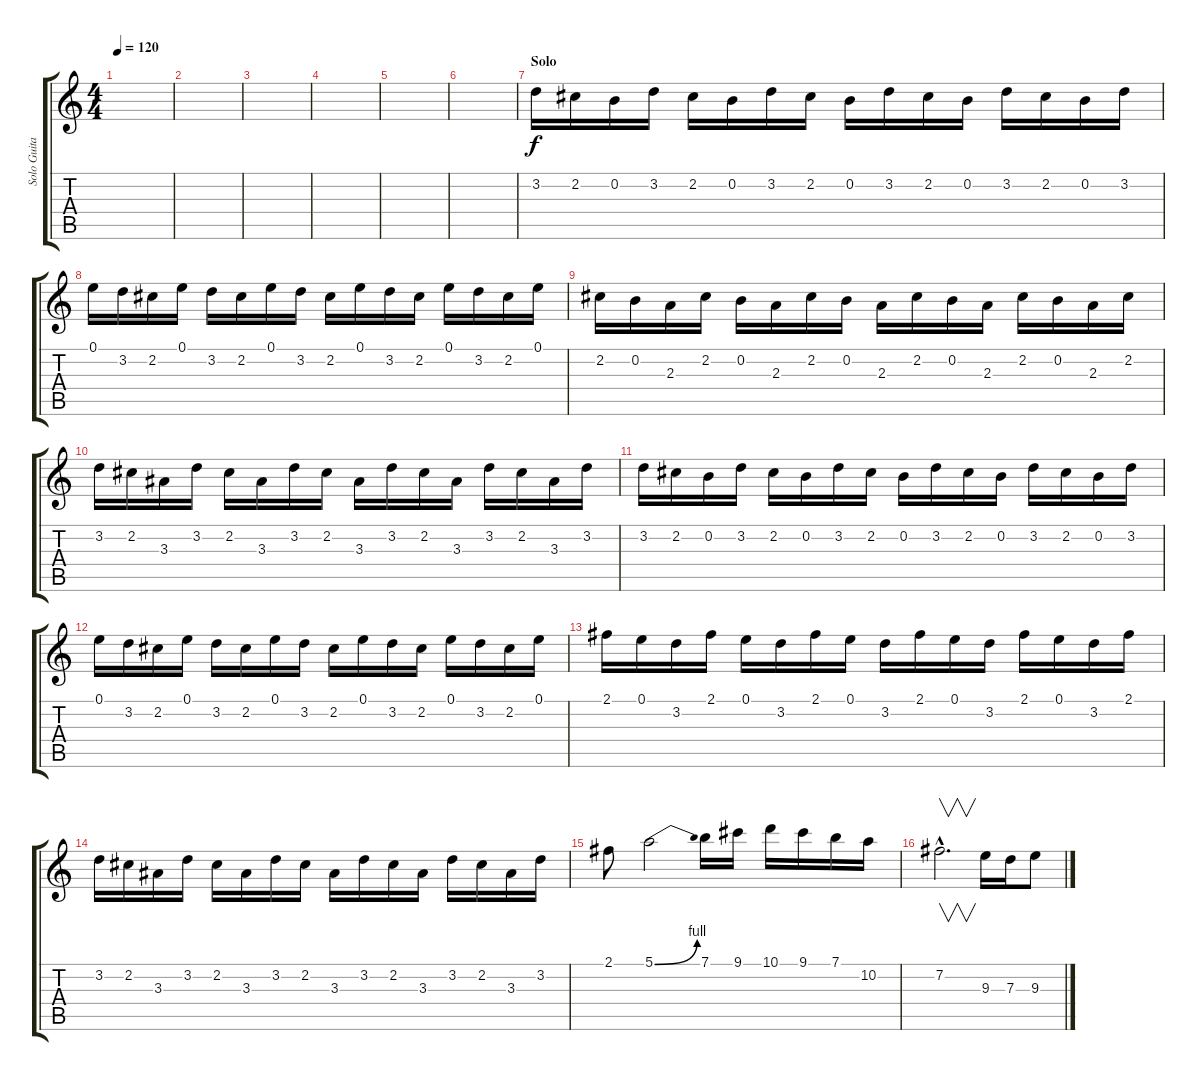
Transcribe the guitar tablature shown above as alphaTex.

\track ("Solo Guitar" "Solo Guita") {instrument overdrivenguitar}
\staff {score tabs}
\tuning (E4 B3 G3 D3 A2 E2) {hide}
\ts (4 4)
\tempo 120
\clef g2
\ks c
|
|
|
|
|
|
\section ("" "Solo")
3.2.16{volume 16} 2.2.16 0.2.16 3.2.16 2.2.16 0.2.16 3.2.16 2.2.16 0.2.16 3.2.16 2.2.16 0.2.16 3.2.16 2.2.16 0.2.16 3.2.16 |
0.1.16 3.2.16 2.2.16 0.1.16 3.2.16 2.2.16 0.1.16 3.2.16 2.2.16 0.1.16 3.2.16 2.2.16 0.1.16 3.2.16 2.2.16 0.1.16 |
2.2.16 0.2.16 2.3.16 2.2.16 0.2.16 2.3.16 2.2.16 0.2.16 2.3.16 2.2.16 0.2.16 2.3.16 2.2.16 0.2.16 2.3.16 2.2.16 |
3.2.16 2.2.16 3.3.16 3.2.16 2.2.16 3.3.16 3.2.16 2.2.16 3.3.16 3.2.16 2.2.16 3.3.16 3.2.16 2.2.16 3.3.16 3.2.16 |
3.2.16 2.2.16 0.2.16 3.2.16 2.2.16 0.2.16 3.2.16 2.2.16 0.2.16 3.2.16 2.2.16 0.2.16 3.2.16 2.2.16 0.2.16 3.2.16 |
0.1.16 3.2.16 2.2.16 0.1.16 3.2.16 2.2.16 0.1.16 3.2.16 2.2.16 0.1.16 3.2.16 2.2.16 0.1.16 3.2.16 2.2.16 0.1.16 |
2.1.16 0.1.16 3.2.16 2.1.16 0.1.16 3.2.16 2.1.16 0.1.16 3.2.16 2.1.16 0.1.16 3.2.16 2.1.16 0.1.16 3.2.16 2.1.16 |
3.2.16 2.2.16 3.3.16 3.2.16 2.2.16 3.3.16 3.2.16 2.2.16 3.3.16 3.2.16 2.2.16 3.3.16 3.2.16 2.2.16 3.3.16 3.2.16 |
2.1.8 5.1{be (bend 0 0 60 4)}.2 7.1.16 9.1.16 10.1.16 9.1.16 7.1.16 10.2.16 |
7.2{hac}.2{v d} 9.3.16 7.3.16 9.3.8
